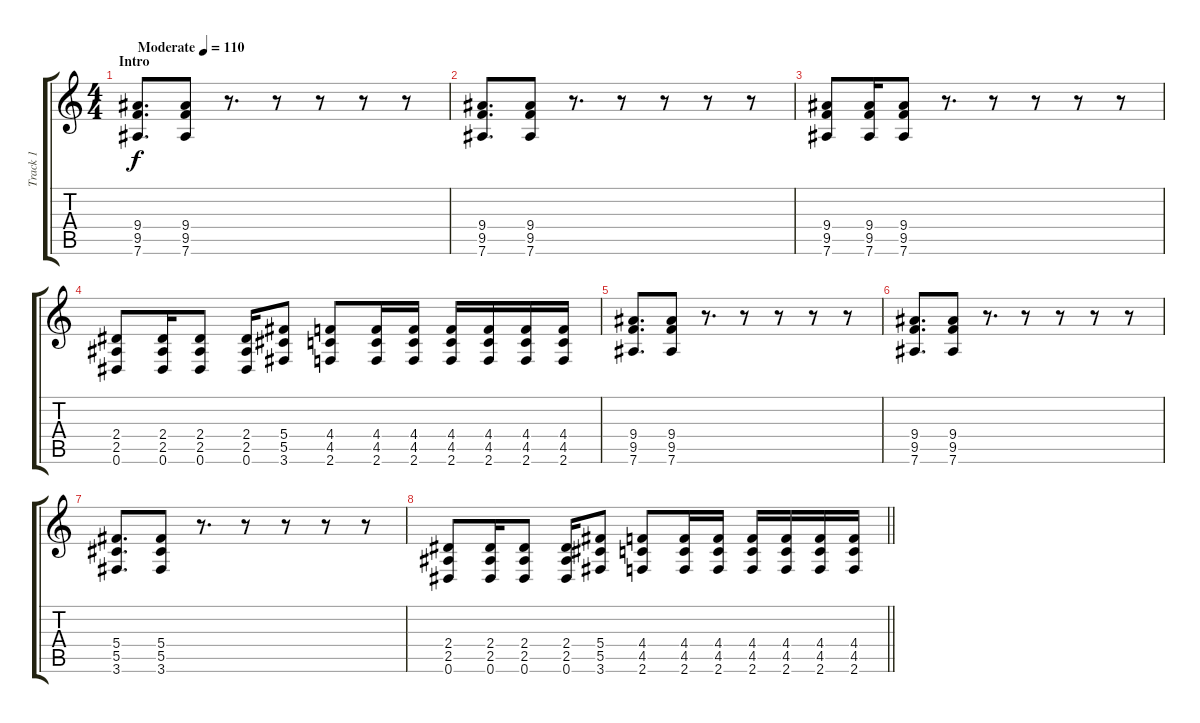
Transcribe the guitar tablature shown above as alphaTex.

\track ("Track 1" "Track 1") {instrument distortionguitar}
\staff {score tabs}
\tuning (Eb4 Bb3 Gb3 Db3 Ab2 Eb2) {hide}
\ts (4 4)
\section ("" "Intro")
\tempo (110 "Moderate")
\clef g2
\ks c
(9.4 9.5 7.6).8{d dy f instrument distortionguitar} (9.4 9.5 7.6).8 r.8{d} r.8 r.8 r.8 r.8 |
(9.4 9.5 7.6).8{d} (9.4 9.5 7.6).8 r.8{d} r.8 r.8 r.8 r.8 |
(9.4 9.5 7.6).8 (9.4 9.5 7.6).16 (9.4 9.5 7.6).8 r.8{d} r.8 r.8 r.8 r.8 |
(2.4 2.5 0.6).8 (2.4 2.5 0.6).16 (2.4 2.5 0.6).8 (2.4 2.5 0.6).16 (5.4 5.5 3.6).8 (4.4 4.5 2.6).8 (4.4 4.5 2.6).16 (4.4 4.5 2.6).16 (4.4 4.5 2.6).16 (4.4 4.5 2.6).16 (4.4 4.5 2.6).16 (4.4 4.5 2.6).16 |
(9.4 9.5 7.6).8{d} (9.4 9.5 7.6).8 r.8{d} r.8 r.8 r.8 r.8 |
(9.4 9.5 7.6).8{d} (9.4 9.5 7.6).8 r.8{d} r.8 r.8 r.8 r.8 |
(5.4 5.5 3.6).8{d} (5.4 5.5 3.6).8 r.8{d} r.8 r.8 r.8 r.8 |
\barLineRight lightlight
(2.4 2.5 0.6).8 (2.4 2.5 0.6).16 (2.4 2.5 0.6).8 (2.4 2.5 0.6).16 (5.4 5.5 3.6).8 (4.4 4.5 2.6).8 (4.4 4.5 2.6).16 (4.4 4.5 2.6).16 (4.4 4.5 2.6).16 (4.4 4.5 2.6).16 (4.4 4.5 2.6).16 (4.4 4.5 2.6).16
